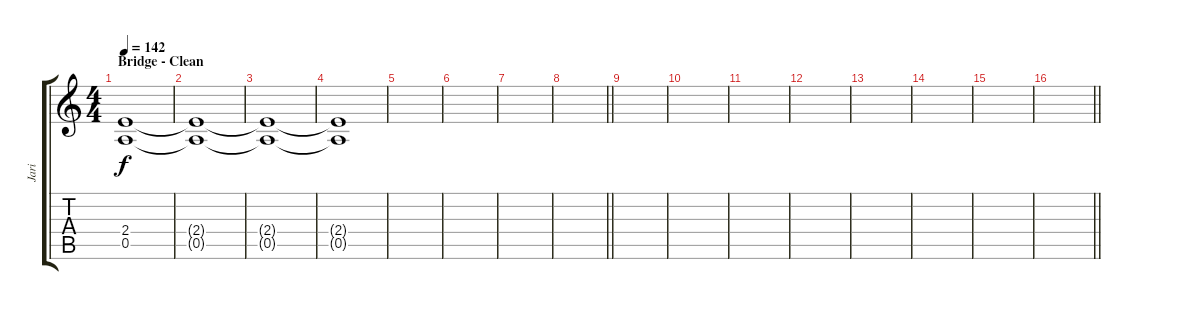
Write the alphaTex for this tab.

\track ("Jari" "Jari") {instrument distortionguitar}
\staff {score tabs}
\tuning (E4 B3 G3 D3 A2 E2) {hide}
\ts (4 4)
\section ("" "Bridge - Clean")
\tempo 142
\clef g2
\ks c
(2.4{t} 0.5{t}).1{dy f volume 0} |
(2.4{t} 0.5{t}).1 |
(2.4{t} 0.5{t}).1 |
(2.4{t} 0.5{t}).1 |
|
|
|
\barLineRight lightlight
|
\section ("" "")
|
|
|
|
|
|
|
\barLineRight lightlight
